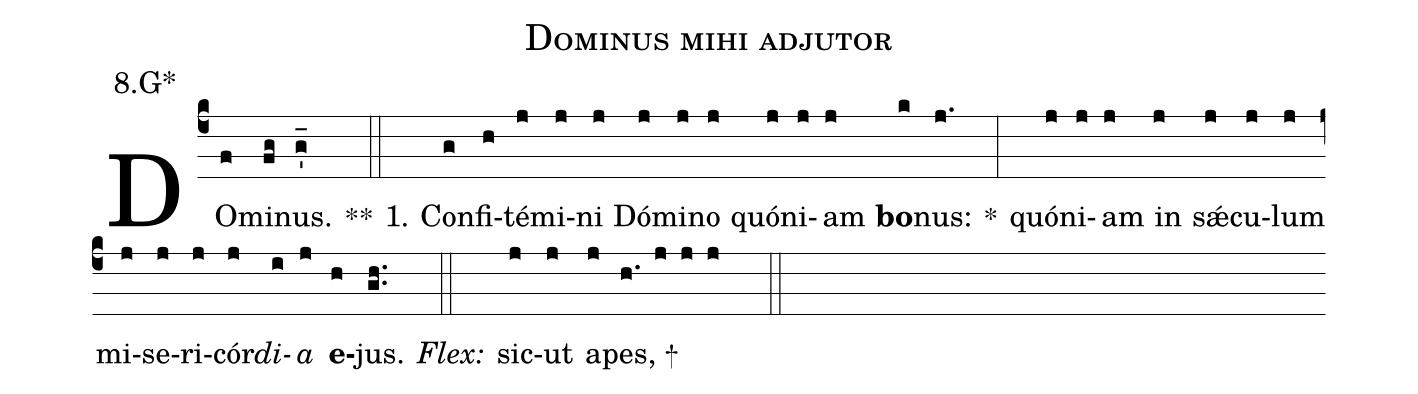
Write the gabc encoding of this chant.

name:Dominus mihi adjutor;
office-part:Antiphona;
mode:8;
annotation: 8.G*;
%%
(c4) DO(f)mi(fg)nus.(g'_) **(::)
1. Con(g)fi(h)té(j)mi(j)ni(j) Dó(j)mi(j)no(j) quón(j)i(j)am(j) <b>bo</b>(k)nus:(j.) *(:) quón(j)i(j)am(j) in(j) s<sp>'ae</sp>(j)cu(j)lum(j) mi(j)se(j)ri(j)cór(j)<i>di</i>(i)<i>a</i>(j) <b>e</b>(h)jus.(gh..) <i>Flex:</i>(::) sic(j)ut(j) a(j)pes, +(h. j j j  ::)
